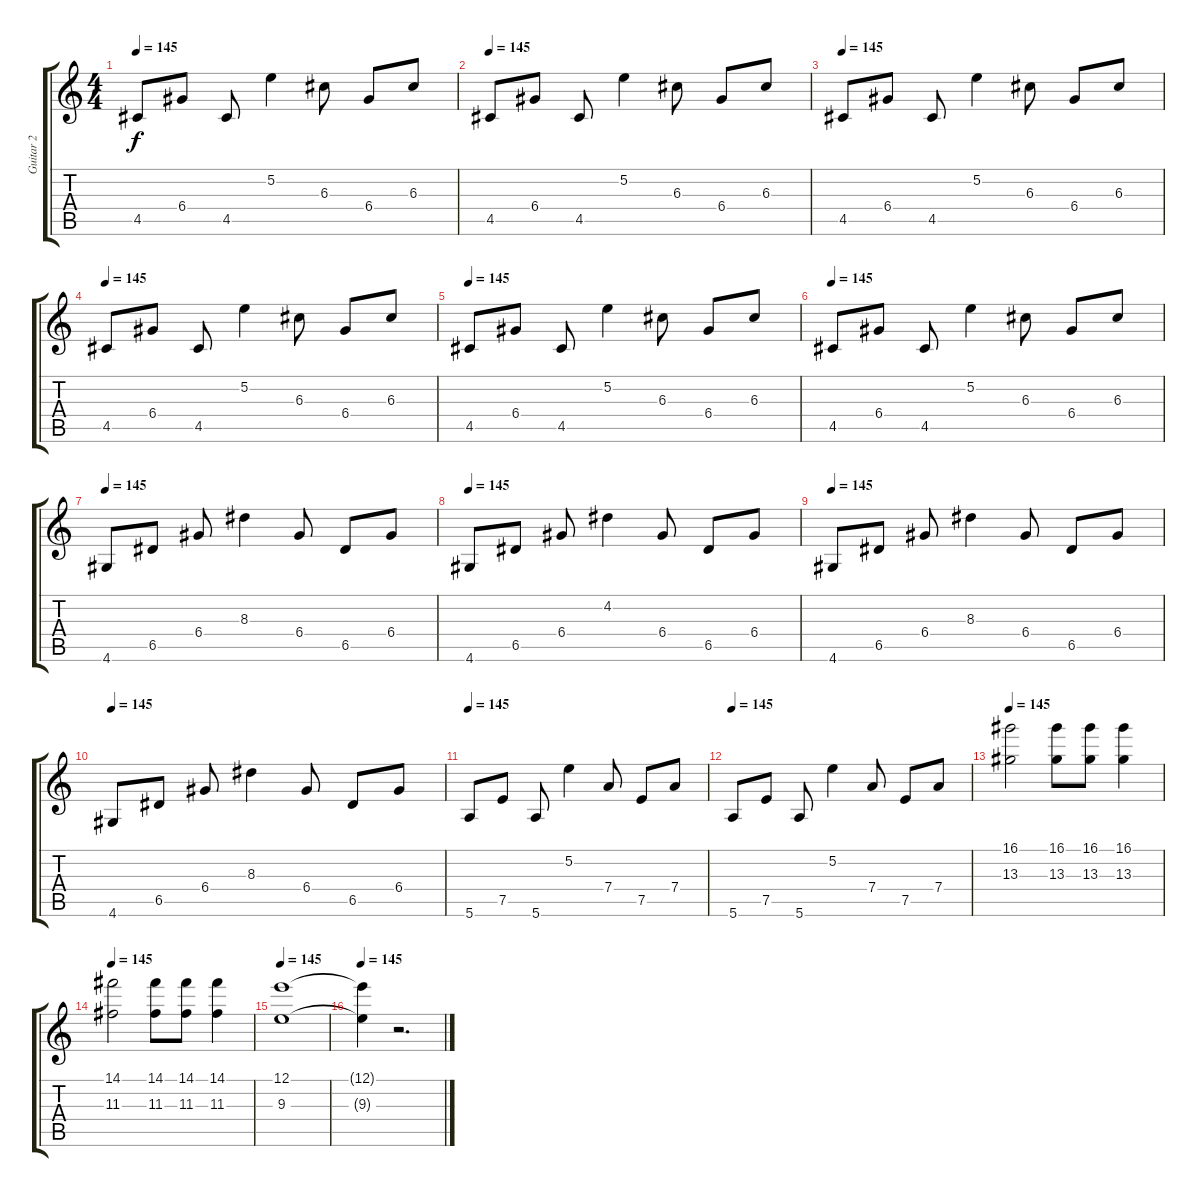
\track ("Guitar 2" "Guitar 2") {instrument overdrivenguitar}
\staff {score tabs}
\tuning (E4 B3 G3 D3 A2 E2) {hide}
\ts (4 4)
\tempo 145
\clef g2
\ks c
4.5.8{dy f} 6.4.8 4.5.8 5.2.4 6.3.8 6.4.8 6.3.8 |
\tempo 145
4.5.8 6.4.8 4.5.8 5.2.4 6.3.8 6.4.8 6.3.8 |
\tempo 145
4.5.8 6.4.8 4.5.8 5.2.4 6.3.8 6.4.8 6.3.8 |
\tempo 145
4.5.8 6.4.8 4.5.8 5.2.4 6.3.8 6.4.8 6.3.8 |
\tempo 145
4.5.8 6.4.8 4.5.8 5.2.4 6.3.8 6.4.8 6.3.8 |
\tempo 145
4.5.8 6.4.8 4.5.8 5.2.4 6.3.8 6.4.8 6.3.8 |
\tempo 145
4.6.8 6.5.8 6.4.8 8.3.4 6.4.8 6.5.8 6.4.8 |
\tempo 145
4.6.8 6.5.8 6.4.8 4.2.4 6.4.8 6.5.8 6.4.8 |
\tempo 145
4.6.8 6.5.8 6.4.8 8.3.4 6.4.8 6.5.8 6.4.8 |
\tempo 145
4.6.8 6.5.8 6.4.8 8.3.4 6.4.8 6.5.8 6.4.8 |
\tempo 145
5.6.8 7.5.8 5.6.8 5.2.4 7.4.8 7.5.8 7.4.8 |
\tempo 145
5.6.8 7.5.8 5.6.8 5.2.4 7.4.8 7.5.8 7.4.8 |
\tempo 145
(16.1 13.3).2 (16.1 13.3).8 (16.1 13.3).8 (16.1 13.3).4 |
\tempo 145
(14.1 11.3).2 (14.1 11.3).8 (14.1 11.3).8 (14.1 11.3).4 |
\tempo 145
(12.1 9.3).1 |
\tempo 145
(12.1{t} 9.3{t}).4 r.2{d}
